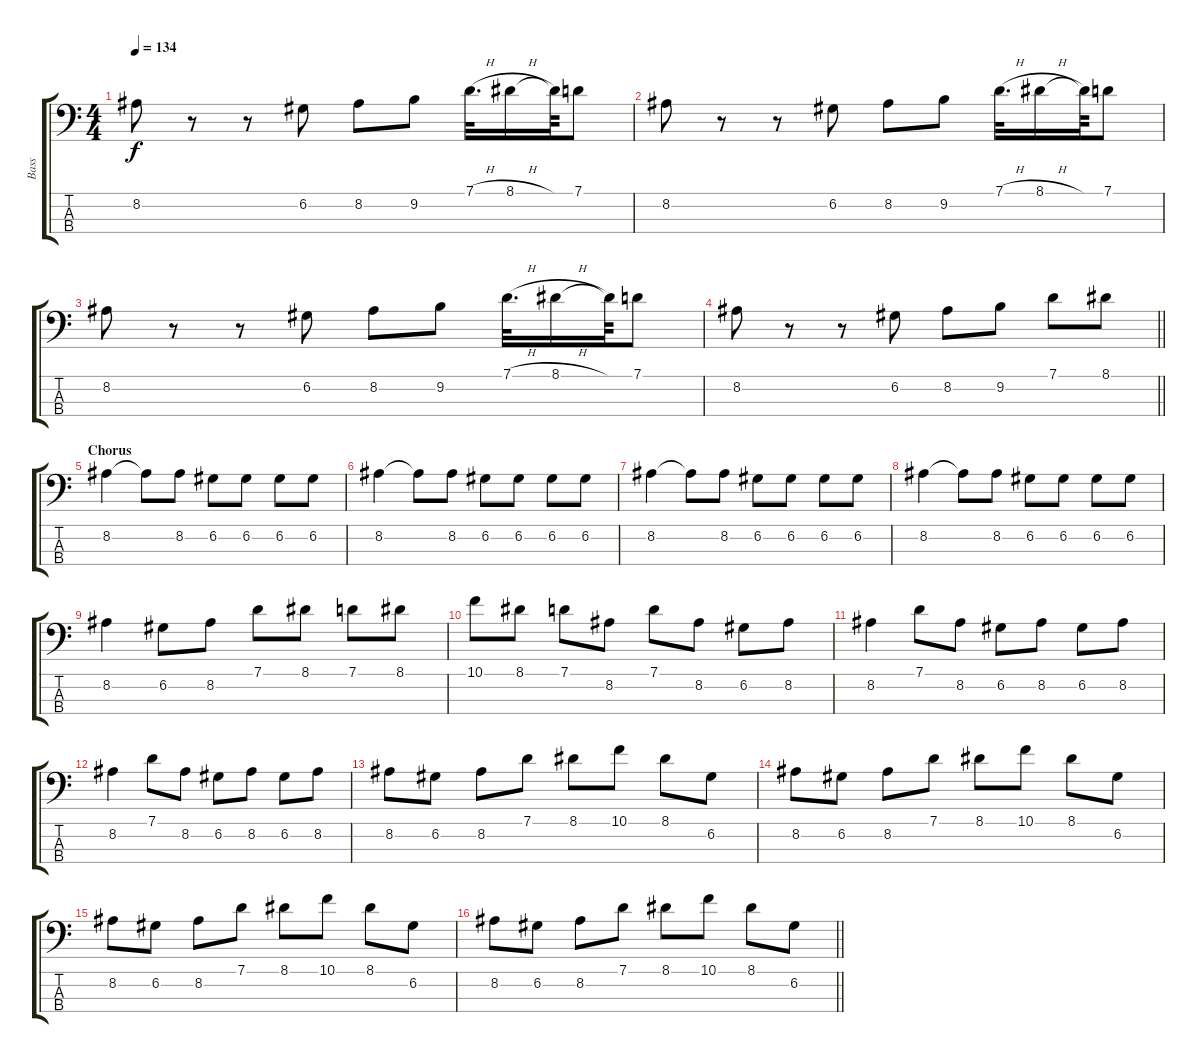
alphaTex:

\track ("Bass" "Bass") {instrument electricbasspick}
\staff {score tabs}
\tuning (G2 D2 A1 E1) {hide}
\ts (4 4)
\tempo 134
\clef f4
\ks c
8.2.8{dy f} r.8 r.8 6.2.8 8.2.8 9.2.8 7.1{h}.32{d} 8.1{h}.16 8.1{t}.64 7.1.8 |
8.2.8 r.8 r.8 6.2.8 8.2.8 9.2.8 7.1{h}.32{d} 8.1{h}.16 8.1{t}.64 7.1.8 |
8.2.8 r.8 r.8 6.2.8 8.2.8 9.2.8 7.1{h}.32{d} 8.1{h}.16 8.1{t}.64 7.1.8 |
\barLineRight lightlight
8.2.8 r.8 r.8 6.2.8 8.2.8 9.2.8 7.1.8 8.1.8 |
\section ("" "Chorus")
8.2.4 8.2{t}.8 8.2.8 6.2.8 6.2.8 6.2.8 6.2.8 |
8.2.4 8.2{t}.8 8.2.8 6.2.8 6.2.8 6.2.8 6.2.8 |
8.2.4 8.2{t}.8 8.2.8 6.2.8 6.2.8 6.2.8 6.2.8 |
8.2.4 8.2{t}.8 8.2.8 6.2.8 6.2.8 6.2.8 6.2.8 |
8.2.4 6.2.8 8.2.8 7.1.8 8.1.8 7.1.8 8.1.8 |
10.1.8 8.1.8 7.1.8 8.2.8 7.1.8 8.2.8 6.2.8 8.2.8 |
8.2.4 7.1.8 8.2.8 6.2.8 8.2.8 6.2.8 8.2.8 |
8.2.4 7.1.8 8.2.8 6.2.8 8.2.8 6.2.8 8.2.8 |
8.2.8 6.2.8 8.2.8 7.1.8 8.1.8 10.1.8 8.1.8 6.2.8 |
8.2.8 6.2.8 8.2.8 7.1.8 8.1.8 10.1.8 8.1.8 6.2.8 |
8.2.8 6.2.8 8.2.8 7.1.8 8.1.8 10.1.8 8.1.8 6.2.8 |
\barLineRight lightlight
8.2.8 6.2.8 8.2.8 7.1.8 8.1.8 10.1.8 8.1.8 6.2.8
